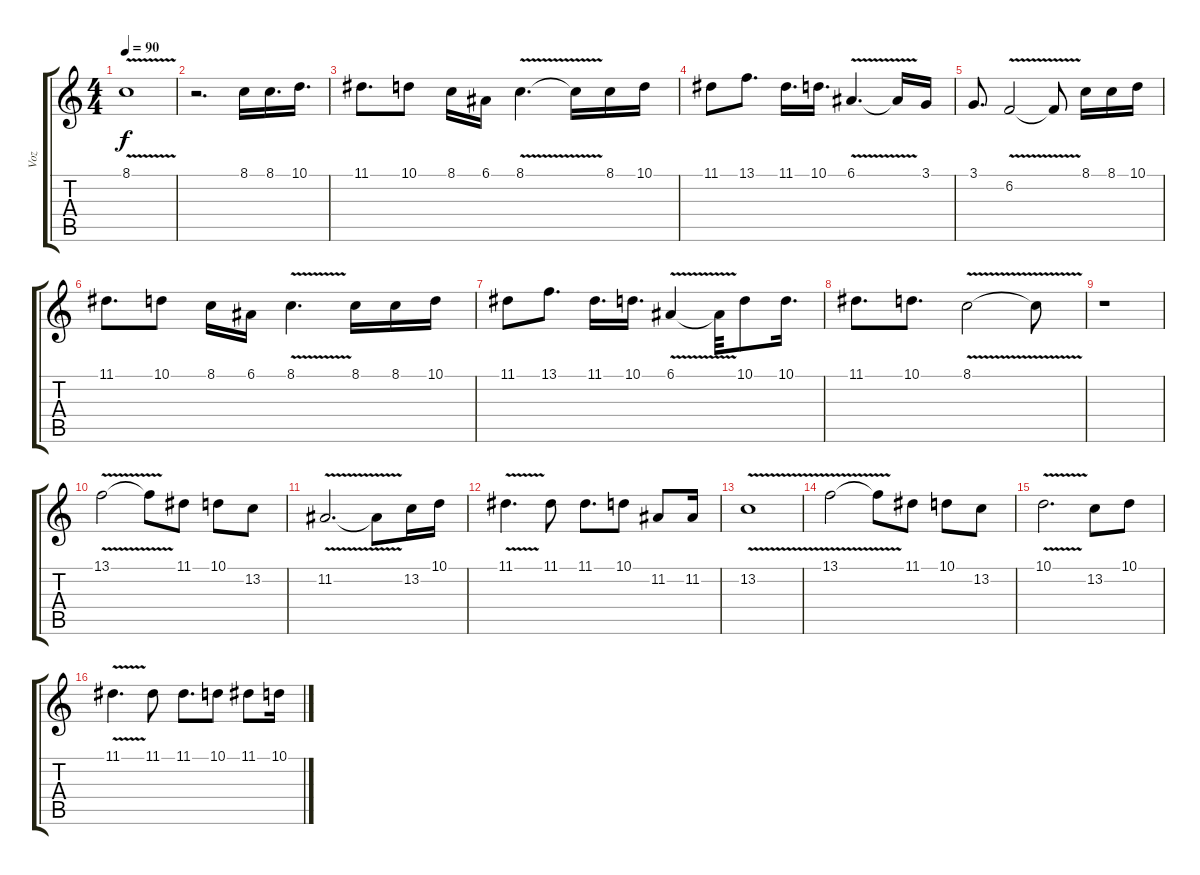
\track ("Voz" "Voz") {instrument clarinet}
\staff {score tabs}
\tuning (E4 B3 G3 D3 A2 E2) {hide}
\ts (4 4)
\tempo 90
\clef g2
\ks c
8.1{v}.1{dy f} |
r.2{d} 8.1.16 8.1.16{d} 10.1.16{d} |
11.1.8{d} 10.1.8 8.1.16 6.1.16 8.1{v}.4{d} 8.1{t}.16 8.1.16 10.1.16 |
11.1.8 13.1.8{d} 11.1.16{d} 10.1.16{d} 6.1{v}.4{d} 6.1{t}.16 3.1.16 |
3.1.8{d} 6.2{v}.2 6.2{t}.8 8.1.16 8.1.16 10.1.16 |
11.1.8{d} 10.1.8 8.1.16 6.1.16 8.1{v}.4{d} 8.1.16 8.1.16 10.1.16 |
11.1.8 13.1.8{d} 11.1.16{d} 10.1.16{d} 6.1{v}.4 6.1{t}.32 10.1.8 10.1.16{d} |
11.1.8{d} 10.1.8{d} 8.1{v}.2 8.1{t}.8 |
r.1 |
13.1{v}.2 13.1{t}.8 11.1.8 10.1.8 13.2.8 |
11.2{v}.2{d} 11.2{t}.8 13.2.16 10.1.16 |
11.1{v}.4{d} 11.1.8 11.1.8{d} 10.1.8 11.2.8 11.2.16 |
13.2{v}.1 |
13.1{v}.2 13.1{t}.8 11.1.8 10.1.8 13.2.8 |
10.1{v}.2{d} 13.2.8 10.1.8 |
11.1{v}.4{d} 11.1.8 11.1.8{d} 10.1.8 11.1.8 10.1.16
